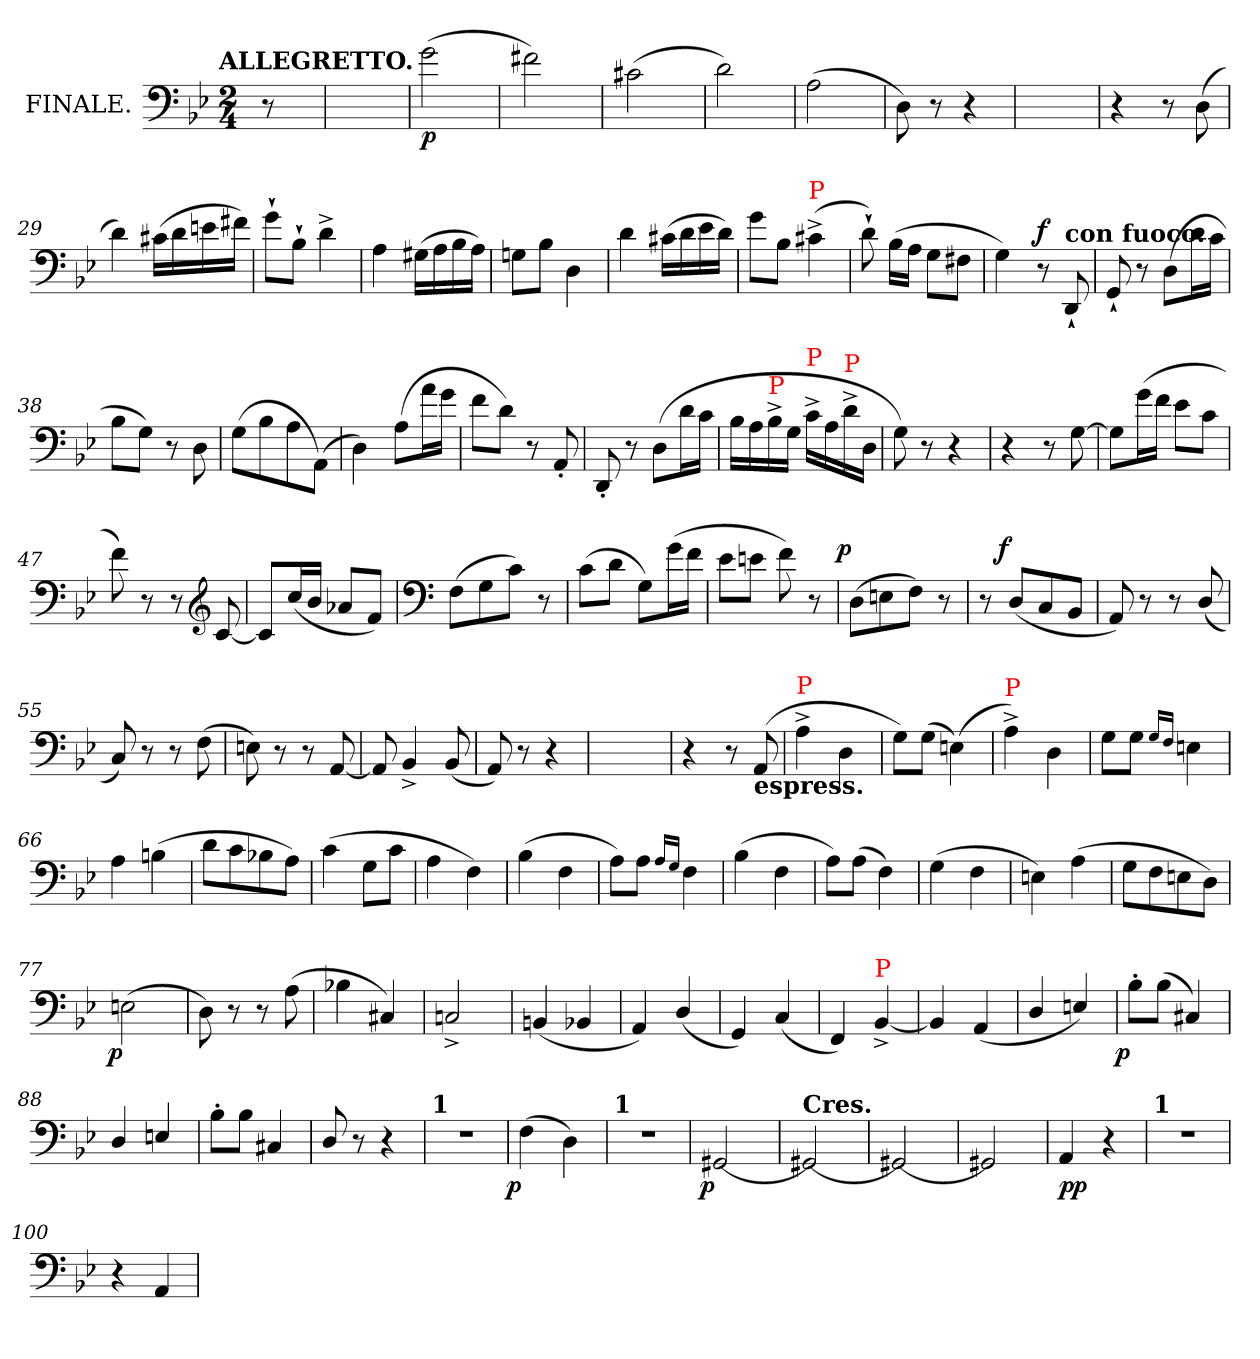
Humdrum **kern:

**kern	**dynam
*part1	*part1
*staff1	*staff1
*I"FINALE.	*
*clefF4	*
*k[b-e-]	*
!!LO:TX:omd:t=ALLEGRETTO.
*M2/4	*
*MM116	*
=1	=1
8r	.
=2	=2
2ryy	.
=20	=20
(>2g	p
=21	=21
2f#X)	.
=22	=22
(>2c#X	.
=23	=23
2d)	.
=24	=24
(>2A	.
=25	=25
8D)	.
8r	.
4r	.
=26	=26
2ryy	.
=28	=28
4r	.
8r	.
(>8D	.
=29	=29
4d)	.
(>16c#XLL	.
16d	.
16en	.
16f#XJJ)	.
=30	=30
8g`>L	.
8B-`>J	.
4d^<	.
=31	=31
4A\	.
(>16G#XLL	.
16A	.
16B-	.
16AJJ)	.
=32	=32
8GnL	.
8B-J	.
4D	.
=33	=33
4d	.
(>16c#XLL	.
16d	.
16e-	.
16dJJ)	.
=34	=34
8gL	.
8B-J	.
!LO:TX:a:color=red:t=P	!
(>4c#X^<	.
=35	=35
8d`>)	.
(>16B-LL	.
16AJJ	.
8GL	.
8F#XJ	.
=36	=36
4G)	.
!	!LO:DY:a
8r	f
!LO:TX:a:B:t=con fuoco.	!
8DD`<	.
=37	=37
8GG`<	.
8r	.
(>8DL	.
16dL	.
16cJJ	.
=38	=38
8B-\L	.
8GJ)	.
8r	.
8D	.
=39	=39
(>8GL	.
8B-	.
8A	.
(>8AAJ)	.
=40	=40
4D\)	.
(>8AL	.
16aL	.
16gJJ	.
=41	=41
8fL	.
8dJ)	.
8r	.
8AA'<	.
=42	=42
8DD'<	.
8r	.
(>8DL	.
16dL	.
16cJJ	.
=43	=43
16B-LL	.
16A	.
!LO:TX:a:color=red:t=P	!
16B-^<	.
16GJJ	.
!LO:TX:a:color=red:t=P	!
16c^<LL	.
16A	.
!LO:TX:a:color=red:t=P	!
16d^<	.
16DJJ	.
=44	=44
8G)	.
8r	.
4r	.
=45	=45
4r	.
8r	.
[8G	.
=46	=46
8GL]	.
(>16gL	.
16fJJ	.
8e-L	.
8cJ	.
=47	=47
8f)	.
8r	.
8r	.
*clefG2	*
[8c	.
=48	=48
8cL]	.
(<16ccL	.
16b-JJ	.
8a-XL	.
8fJ)	.
=49	=49
*clefF4	*
(>8FL	.
8G	.
8cJ)	.
8r	.
=50	=50
(>8cL	.
8dJ	.
8G\L)	.
(>16gL	.
16fJJ	.
=51	=51
8e-L	.
8enJ	.
8f\)	.
8r	.
=52	=52
!	!LO:DY:a:rj
(>8DL	p
8En	.
8FJ)	.
8r	.
=53	=53
8r	.
!	!LO:DY:a:rj
(<8D/L	f
8C	.
8BB-J	.
=54	=54
8AA)	.
8r	.
8r	.
(<8D/	.
=55	=55
8C/)	.
8r	.
8r	.
(>8F	.
=56	=56
8En)	.
8r	.
8r	.
[8AA	.
=57	=57
8AA]	.
4BB-^<	.
(<8BB-	.
=58	=58
8AA)	.
8r	.
4r	.
=59	=59
2ryy	.
=61	=61
4r	.
8r	.
!LO:TX:b:B:t=espress.	!
(>8AA	.
=62	=62
!LO:TX:a:color=red:t=P	!
4A^<	.
4D	.
=63	=63
8GL)	.
(>8GJ	.
(>4En)	.
=64	=64
!LO:TX:a:color=red:t=P	!
4A^<)	.
4D	.
=65	=65
8GL	.
8GJ	.
16qqG/LL	.
16qqF/JJ	.
4En\	.
=66	=66
4A	.
(>4Bn	.
=67	=67
8dL	.
8c	.
8B-X	.
8AJ)	.
=68	=68
(>4c	.
8GL	.
8cJ	.
=69	=69
4A	.
4F)	.
=70	=70
(>4B-	.
4F	.
=71	=71
8AL)	.
8AJ	.
16qqA/LL	.
16qqG/JJ	.
4F	.
=72	=72
(>4B-	.
4F	.
=73	=73
8AL)	.
(>8AJ	.
4F)	.
=74	=74
(>4G	.
4F	.
=75	=75
4En)	.
(>4A	.
=76	=76
8GL	.
8F	.
8En	.
8DJ)	.
=77	=77
!	!LO:DY:rj
(>2En	p
=78	=78
8D)	.
8r	.
8r	.
(>8A	.
=79	=79
4B-X	.
4C#X)	.
=80	=80
2Cn^<	.
=81	=81
(<4BBn	.
4BB-X	.
=82	=82
4AA)	.
(<4D/	.
=83	=83
4GG)	.
(<4C	.
=84	=84
4FF)	.
!LO:TX:a:color=red:t=P	!
[4BB-^>	.
=85	=85
4BB-]	.
(<4AA	.
=86	=86
4D/	.
4En/)	.
=87	=87
!	!LO:DY:rj
8B-'>L	p
(>8B-J	.
4C#X)	.
=88	=88
4D/	.
4En/	.
=89	=89
8B-'L	.
8B-J	.
4C#X	.
=90	=90
8D/	.
8r	.
4r	.
=91	=91
!LO:TX:a:B:t=1	!
2rF	.
=92	=92
!	!LO:DY:rj
(>4F	p
4D)	.
=93	=93
!LO:TX:a:B:t=1	!
2rF	.
=94	=94
!	!LO:DY:rj
[2GG#X	p
=95	=95
!LO:TX:B:t=Cres.	!
2GG#X_	.
=96	=96
2GG#X_	.
=97	=97
2GG#X]	.
=98	=98
4AA	pp
4r	.
=99	=99
!LO:TX:a:B:t=1	!
2rF	.
=100	=100
4r	.
4AA	.
=	=
*-	*-
